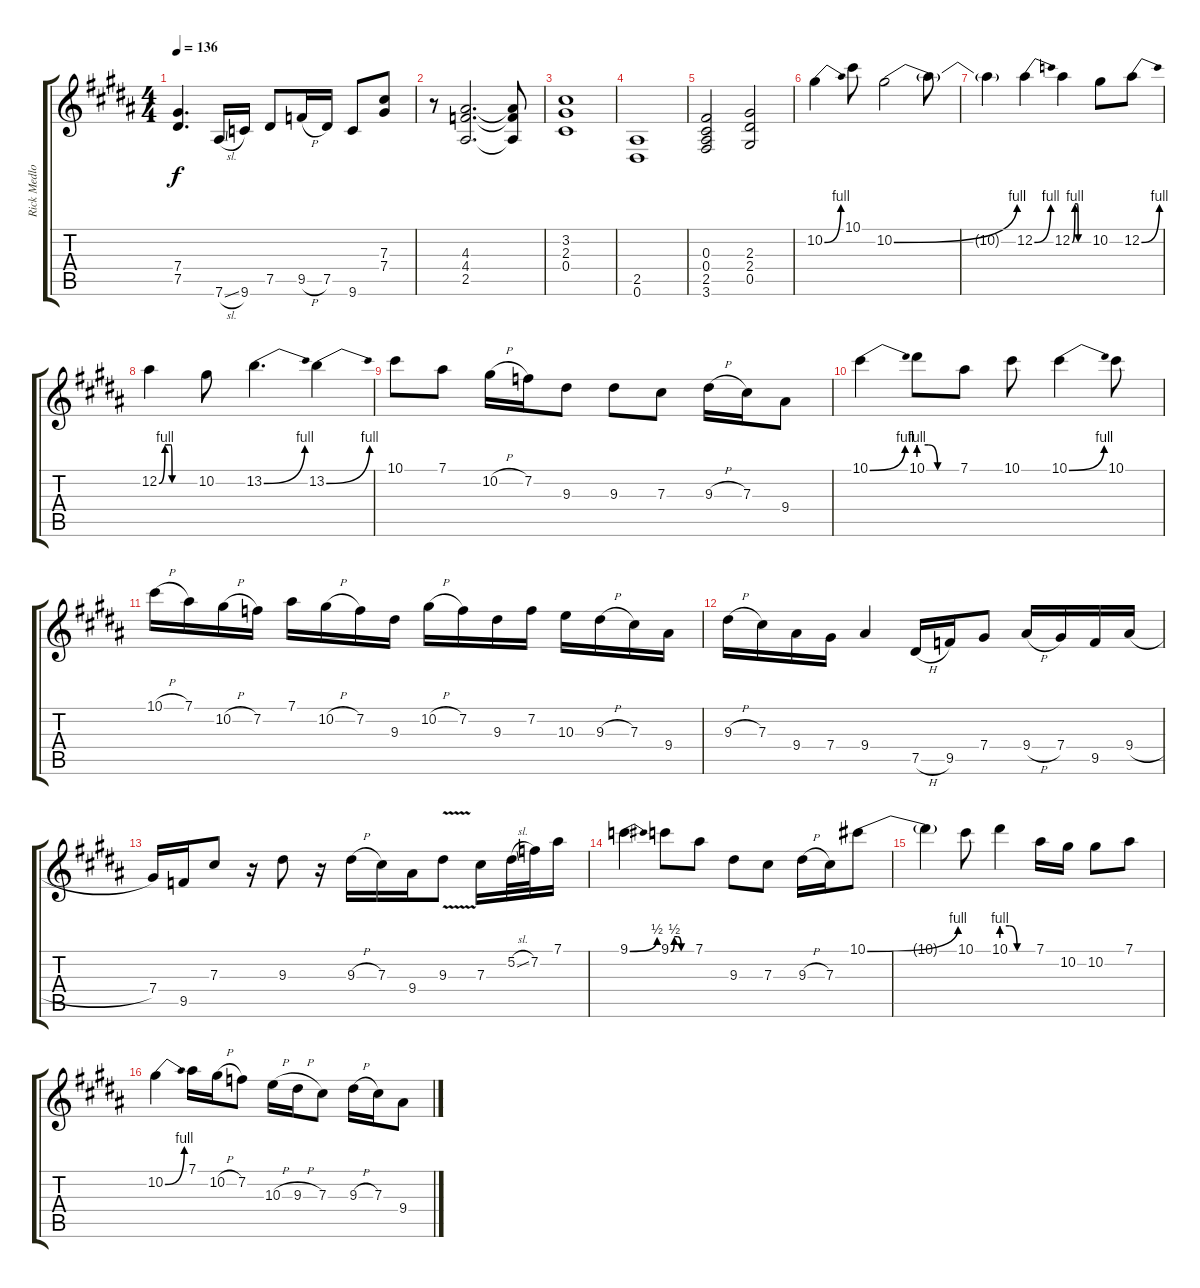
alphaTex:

\track ("Rick Medlocke Guitar" "Rick Medlo") {instrument distortionguitar}
\staff {score tabs}
\tuning (Eb4 Bb3 Gb3 Db3 Ab2 Eb2) {hide}
\ts (4 4)
\tempo 136
\clef g2
\ks b
(7.4 7.5).4{d dy f} 7.6{sl}.16 9.6.16 7.5.8 9.5{h}.16 7.5.16 9.6.8 (7.3 7.4).8 |
r.8 (4.3 4.4 2.5).2{d} (4.3{t} 4.4{t} 2.5{t}).8 |
(3.2 2.3 0.4).1 |
(2.5 0.6).1 |
(0.3 0.4 2.5 3.6).2 (2.3 2.4 0.5).2 |
10.2{be (bend 0 0 60 4)}.4{volume 13} 10.1.8 10.2{be (bend 0 0 60 4)}.2 10.2{t}.8 |
10.2{t}.4 12.2{be (bend 0 0 60 4)}.4 12.2{be (custom 0 0 10 4 20 4 22 0 30 0 60 0)}.4 10.2.8 12.2{be (bend 0 0 60 4)}.8 |
12.2{be (custom 0 0 10 4 20 4 22 0 30 0 60 0)}.4 10.2.8 13.2{be (bend 0 0 60 4)}.4{d} 13.2{be (bend 0 0 60 4)}.4 |
10.1.8 7.1.8 10.2{h}.16 7.2.16 9.3.8 9.3.8 7.3.8 9.3{h}.16 7.3.16 9.4.8 |
10.1{be (bend 0 0 60 4)}.4{volume 14 balance 8} 10.1{be (custom 0 4 15 4 30 0 60 0)}.8 7.1.8 10.1.8 10.1{be (bend 0 0 60 4)}.4 10.1.8 |
10.1{h}.16 7.1.16 10.2{h}.16 7.2.16 7.1.16 10.2{h}.16 7.2.16 9.3.16 10.2{h}.16 7.2.16 9.3.16 7.2.16 10.3.16 9.3{h}.16 7.3.16 9.4.16 |
9.3{h}.16 7.3.16 9.4.16 7.4.16 9.4.4 7.5{h}.16 9.5.16 7.4.8 9.4{h}.16 7.4.16 9.5.16 9.4{h}.16 |
7.4.16 9.5.16 7.3.8 r.16 9.3.8 r.16 9.3{h}.16 7.3.16 9.4.16 9.3{v}.8 7.3.16 5.2{sl}.32 7.2.32 7.1.16 |
9.1{be (bend 0 0 60 2)}.4 9.1{be (custom 0 0 10 2 20 2 30 0 60 0)}.8 7.1.8 9.3.8 7.3.8 9.3{h}.16 7.3.16 10.1{be (bend 0 0 60 4)}.8 |
10.1{t}.4 10.1.8 10.1{be (custom 0 4 15 4 30 0 60 0)}.4 7.1.16 10.2.16 10.2.8 7.1.8 |
10.2{be (bend 0 0 60 4)}.4 7.1.16 10.2{h}.16 7.2.8 10.3{h}.16 9.3{h}.16 7.3.8 9.3{h}.16 7.3.16 9.4.8
